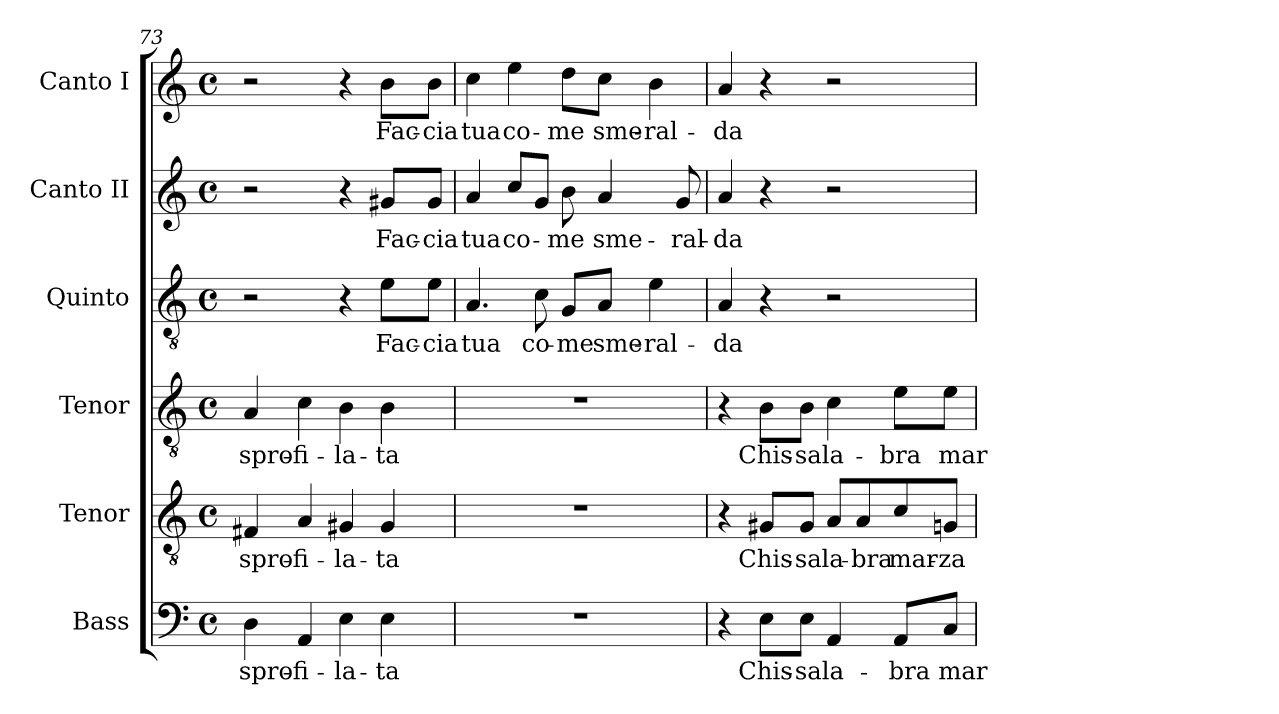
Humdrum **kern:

**kern	**text	**kern	**text	**kern	**text	**kern	**text	**kern	**text	**kern	**text
*part6	*part6	*part5	*part5	*part4	*part4	*part3	*part3	*part2	*part2	*part1	*part1
*staff6	*staff6	*staff5	*staff5	*staff4	*staff4	*staff3	*staff3	*staff2	*staff2	*staff1	*staff1
*I"Bass	*	*I"Tenor	*	*I"Tenor	*	*I"Quinto	*	*I"Canto II	*	*I"Canto I	*
*I'B.	*	*I'T.	*	*I'T.	*	*	*	*	*	*	*
*clefF4	*	*clefGv2	*	*clefGv2	*	*clefGv2	*	*clefG2	*	*clefG2	*
*	*	*ITrd7c12	*	*ITrd7c12	*	*ITrd7c12	*	*	*	*	*
*k[]	*	*k[]	*	*k[]	*	*k[]	*	*k[]	*	*k[]	*
*C:	*	*C:	*	*C:	*	*C:	*	*C:	*	*C:	*
*M4/4	*	*M4/4	*	*M4/4	*	*M4/4	*	*M4/4	*	*M4/4	*
*met(c)	*	*met(c)	*	*met(c)	*	*met(c)	*	*met(c)	*	*met(c)	*
=73	=73	=73	=73	=73	=73	=73	=73	=73	=73	=73	=73
!	!LO:LY:b:color=#000000	!	!	!	!	!	!	!	!	!	!
!	!	!	!LO:LY:b:color=#000000	!	!	!	!	!	!	!	!
!	!	!	!	!	!LO:LY:b:color=#000000	!	!	!	!	!	!
4Di\	spro-	4FF#Xi/	spro-	4AAi/	spro-	2r	.	2r	.	2r	.
!	!LO:LY:b:color=#000000	!	!	!	!	!	!	!	!	!	!
!	!	!	!LO:LY:b:color=#000000	!	!	!	!	!	!	!	!
!	!	!	!	!	!LO:LY:b:color=#000000	!	!	!	!	!	!
4AAi/	-fi-	4AAi/	-fi-	4Ci\	-fi-	.	.	.	.	.	.
!	!LO:LY:b:color=#000000	!	!	!	!	!	!	!	!	!	!
!	!	!	!LO:LY:b:color=#000000	!	!	!	!	!	!	!	!
!	!	!	!	!	!LO:LY:b:color=#000000	!	!	!	!	!	!
4Ei\	-la-	4GG#Xi/	-la-	4BBi\	-la-	4r	.	4r	.	4r	.
!	!LO:LY:b:color=#000000	!	!	!	!	!	!	!	!	!	!
!	!	!	!LO:LY:b:color=#000000	!	!	!	!	!	!	!	!
!	!	!	!	!	!LO:LY:b:color=#000000	!	!	!	!	!	!
!	!	!	!	!	!	!	!LO:LY:b:color=#000000	!	!	!	!
!	!	!	!	!	!	!	!	!	!LO:LY:b:color=#000000	!	!
!	!	!	!	!	!	!	!	!	!	!	!LO:LY:b:color=#000000
4Ei\	-ta	4GG#i/	-ta	4BBi\	-ta	8Ei\L	Fac-	8g#Xi/L	Fac-	8bi\L	Fac-
!	!	!	!	!	!	!	!LO:LY:b:color=#000000	!	!	!	!
!	!	!	!	!	!	!	!	!	!LO:LY:b:color=#000000	!	!
!	!	!	!	!	!	!	!	!	!	!	!LO:LY:b:color=#000000
.	.	.	.	.	.	8Ei\J	-cia	8g#i/J	-cia	8bi\J	-cia
=74	=74	=74	=74	=74	=74	=74	=74	=74	=74	=74	=74
!	!	!	!	!	!	!	!LO:LY:b:color=#000000	!	!	!	!
!	!	!	!	!	!	!	!	!	!LO:LY:b:color=#000000	!	!
!	!	!	!	!	!	!	!	!	!	!	!LO:LY:b:color=#000000
1r	.	1r	.	1r	.	4.AAi/	tua	4ai/	tua	4cci\	tua
!	!	!	!	!	!	!	!	!	!LO:LY:b:color=#000000	!	!
!	!	!	!	!	!	!	!	!	!	!	!LO:LY:b:color=#000000
.	.	.	.	.	.	.	.	8cci/L	co-	4eei\	co-
!	!	!	!	!	!	!	!LO:LY:b:color=#000000	!	!	!	!
.	.	.	.	.	.	8Ci\	co-	8gi/J	.	.	.
!	!	!	!	!	!	!	!LO:LY:b:color=#000000	!	!	!	!
!	!	!	!	!	!	!	!	!	!LO:LY:b:color=#000000	!	!
!	!	!	!	!	!	!	!	!	!	!	!LO:LY:b:color=#000000
.	.	.	.	.	.	8GGi/L	-me	8bi\	-me	8ddi\L	-me
!	!	!	!	!	!	!	!LO:LY:b:color=#000000	!	!	!	!
!	!	!	!	!	!	!	!	!	!LO:LY:b:color=#000000	!	!
!	!	!	!	!	!	!	!	!	!	!	!LO:LY:b:color=#000000
.	.	.	.	.	.	8AAi/J	sme-	4ai/	sme-	8cci\J	sme-
!	!	!	!	!	!	!	!LO:LY:b:color=#000000	!	!	!	!
!	!	!	!	!	!	!	!	!	!	!	!LO:LY:b:color=#000000
.	.	.	.	.	.	4Ei\	-ral-	.	.	4bi\	-ral-
!	!	!	!	!	!	!	!	!	!LO:LY:b:color=#000000	!	!
.	.	.	.	.	.	.	.	8gi/	-ral-	.	.
=75	=75	=75	=75	=75	=75	=75	=75	=75	=75	=75	=75
!	!	!	!	!	!	!	!LO:LY:b:color=#000000	!	!	!	!
!	!	!	!	!	!	!	!	!	!LO:LY:b:color=#000000	!	!
!	!	!	!	!	!	!	!	!	!	!	!LO:LY:b:color=#000000
4r	.	4r	.	4r	.	4AAi/	-da	4ai/	-da	4ai/	-da
!	!LO:LY:b:color=#000000	!	!	!	!	!	!	!	!	!	!
!	!	!	!LO:LY:b:color=#000000	!	!	!	!	!	!	!	!
!	!	!	!	!	!LO:LY:b:color=#000000	!	!	!	!	!	!
8Ei\L	Chis-	8GG#Xi/L	Chis-	8BBi\L	Chis-	4r	.	4r	.	4r	.
!	!LO:LY:b:color=#000000	!	!	!	!	!	!	!	!	!	!
!	!	!	!LO:LY:b:color=#000000	!	!	!	!	!	!	!	!
!	!	!	!	!	!LO:LY:b:color=#000000	!	!	!	!	!	!
8Ei\J	-sa	8GG#i/J	-sa	8BBi\J	-sa	.	.	.	.	.	.
!	!LO:LY:b:color=#000000	!	!	!	!	!	!	!	!	!	!
!	!	!	!LO:LY:b:color=#000000	!	!	!	!	!	!	!	!
!	!	!	!	!	!LO:LY:b:color=#000000	!	!	!	!	!	!
4AAi/	la-	8AAi/L	la-	4Ci\	la-	2r	.	2r	.	2r	.
!	!	!	!LO:LY:b:color=#000000	!	!	!	!	!	!	!	!
.	.	8AAi/	-bra	.	.	.	.	.	.	.	.
!	!LO:LY:b:color=#000000	!	!	!	!	!	!	!	!	!	!
!	!	!	!LO:LY:b:color=#000000	!	!	!	!	!	!	!	!
!	!	!	!	!	!LO:LY:b:color=#000000	!	!	!	!	!	!
8AAi/L	-bra	8Ci/	mar-	8Ei\L	-bra	.	.	.	.	.	.
!	!LO:LY:b:color=#000000	!	!	!	!	!	!	!	!	!	!
!	!	!	!LO:LY:b:color=#000000	!	!	!	!	!	!	!	!
!	!	!	!	!	!LO:LY:b:color=#000000	!	!	!	!	!	!
8Ci/J	mar-	8GGi/J	-za-	8Ei\J	mar-	.	.	.	.	.	.
=	=	=	=	=	=	=	=	=	=	=	=
*-	*-	*-	*-	*-	*-	*-	*-	*-	*-	*-	*-
